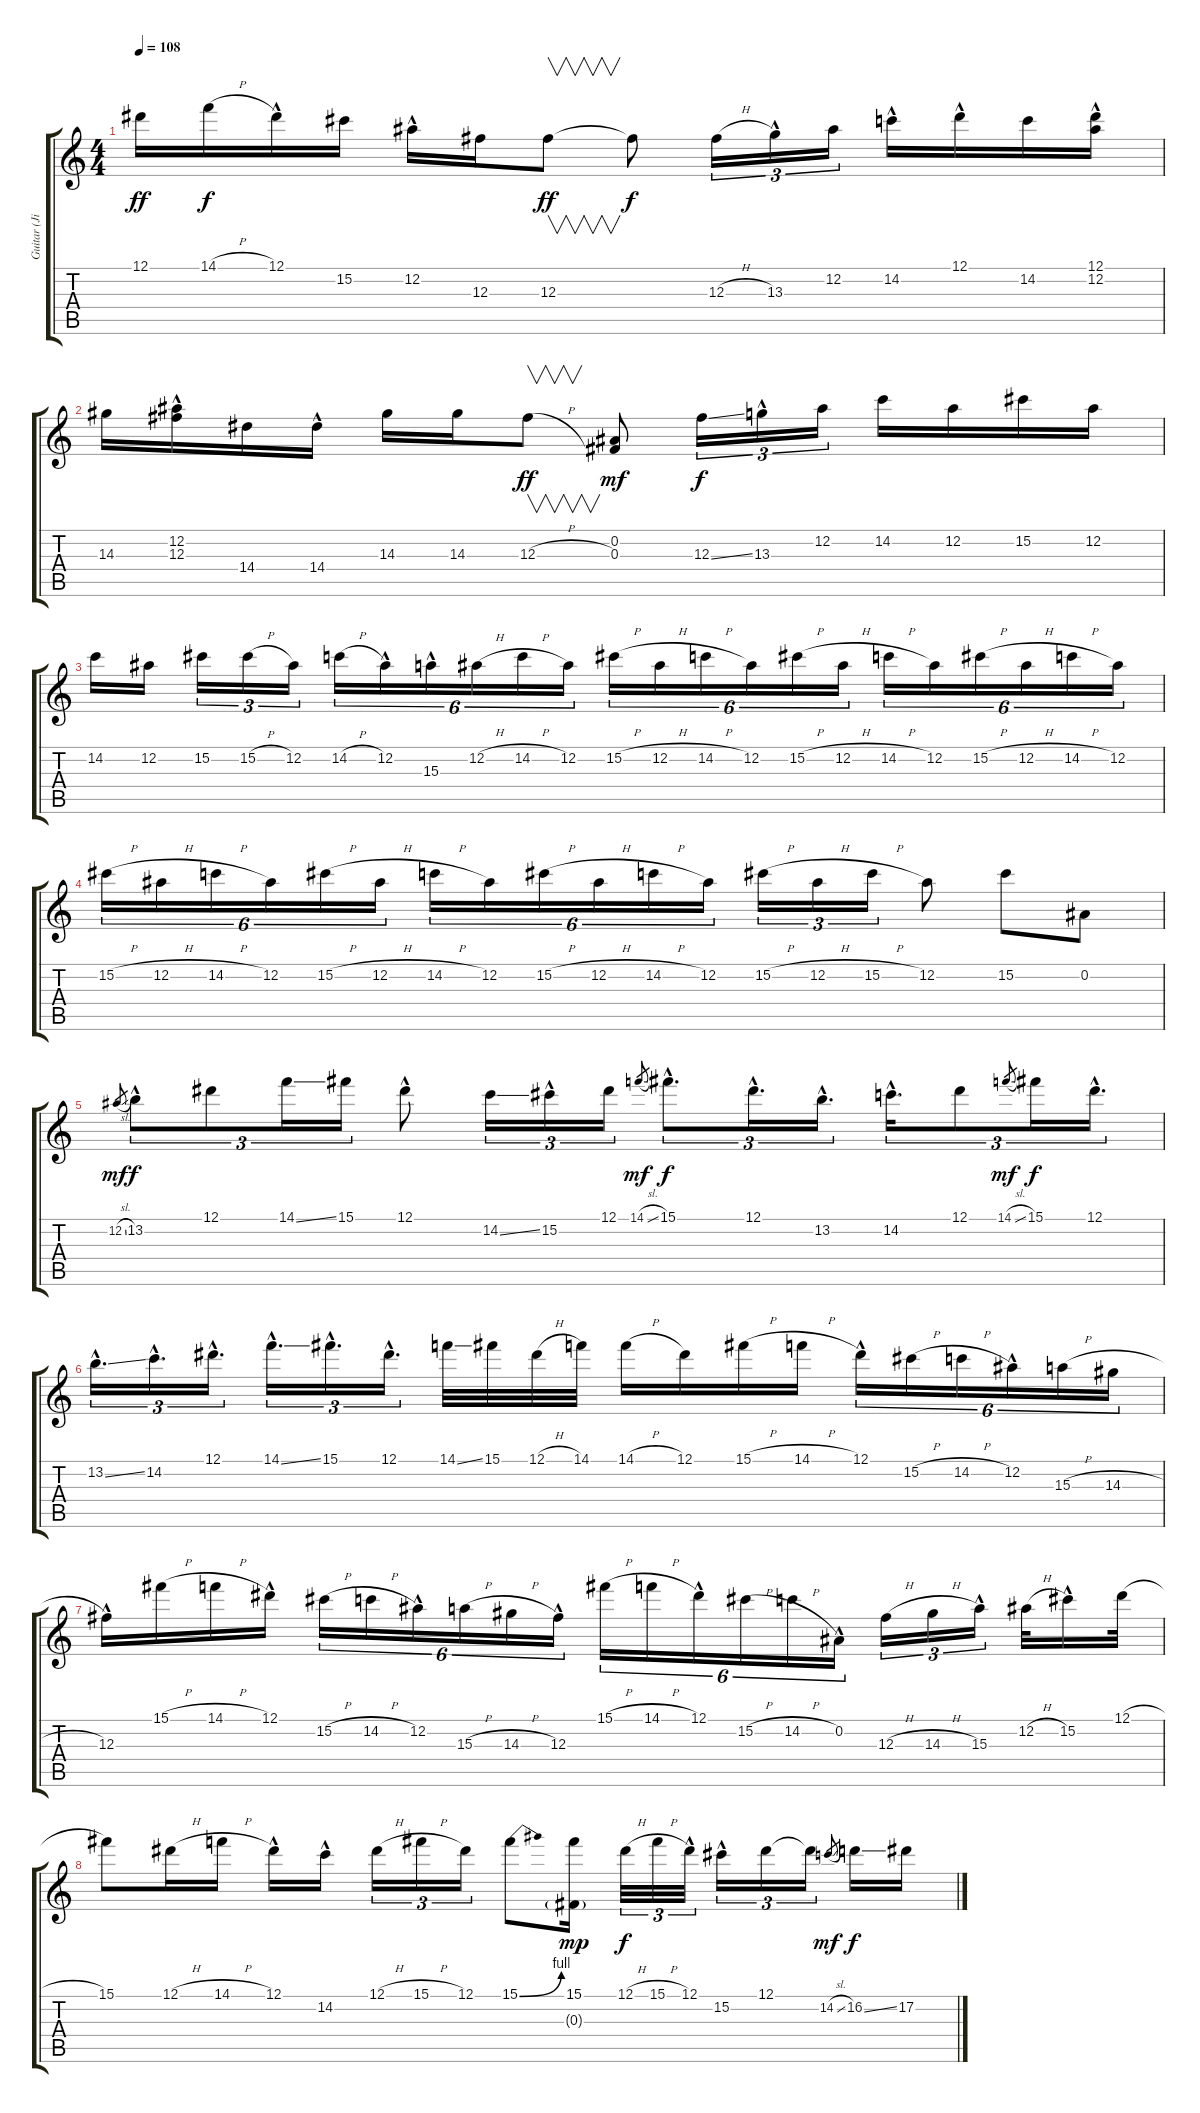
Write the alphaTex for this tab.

\track ("Guitar (Jimi Hendrix)" "Guitar (Ji") {instrument overdrivenguitar}
\staff {score tabs}
\tuning (Eb4 Bb3 Gb3 Db3 Ab2 Eb2) {hide}
\ts (4 4)
\tempo 108
\clef g2
\ks c
12.1.16{dy ff} 14.1{h}.16{dy f} 12.1{hac}.16 15.2.16 12.2{hac}.16 12.3.16 12.3.8{v dy ff} 12.3{t}.8{dy f} 12.3{h}.16{tu (3 2)} 13.3{hac}.16{tu (3 2)} 12.2.16{tu (3 2)} 14.2{hac}.16 12.1{hac}.16 14.2.16 (12.1{hac} 12.2{hac}).16 |
14.3.16 (12.2{hac} 12.3{hac}).16 14.4.16 14.4{hac}.16 14.3.16 14.3.16 12.3{h}.8{v dy ff} (0.2 0.3).8{dy mf} 12.3{ss}.16{tu (3 2) dy f} 13.3{hac}.16{tu (3 2)} 12.2.16{tu (3 2)} 14.2.16 12.2.16 15.2.16 12.2.16 |
14.2.16 12.2.16 15.2.16{tu (3 2)} 15.2{h}.16{tu (3 2)} 12.2.16{tu (3 2)} 14.2{h}.16{tu (6 4)} 12.2{hac}.16{tu (6 4)} 15.3{hac}.16{tu (6 4)} 12.2{h}.16{tu (6 4)} 14.2{h}.16{tu (6 4)} 12.2.16{tu (6 4)} 15.2{h}.16{tu (6 4)} 12.2{h}.16{tu (6 4)} 14.2{h}.16{tu (6 4)} 12.2.16{tu (6 4)} 15.2{h}.16{tu (6 4)} 12.2{h}.16{tu (6 4)} 14.2{h}.16{tu (6 4)} 12.2.16{tu (6 4)} 15.2{h}.16{tu (6 4)} 12.2{h}.16{tu (6 4)} 14.2{h}.16{tu (6 4)} 12.2.16{tu (6 4)} |
15.2{h}.16{tu (6 4)} 12.2{h}.16{tu (6 4)} 14.2{h}.16{tu (6 4)} 12.2.16{tu (6 4)} 15.2{h}.16{tu (6 4)} 12.2{h}.16{tu (6 4)} 14.2{h}.16{tu (6 4)} 12.2.16{tu (6 4)} 15.2{h}.16{tu (6 4)} 12.2{h}.16{tu (6 4)} 14.2{h}.16{tu (6 4)} 12.2.16{tu (6 4)} 15.2{h}.16{tu (3 2)} 12.2{h}.16{tu (3 2)} 15.2{h}.16{tu (3 2)} 12.2.8 15.2.8 0.2.8 |
12.2{sl}.8{gr dy mf} 13.2{hac}.8{tu (3 2) dy f} 12.1.8{tu (3 2)} 14.1{ss}.16{tu (3 2)} 15.1.16{tu (3 2)} 12.1{hac}.8 14.2{ss}.16{tu (3 2)} 15.2{hac}.16{tu (3 2)} 12.1.16{tu (3 2)} 14.1{sl}.8{gr dy mf} 15.1{hac}.8{d tu (3 2) dy f} 12.1{hac}.16{d tu (3 2)} 13.2{hac}.16{d tu (3 2)} 14.2{hac}.16{d tu (3 2)} 12.1.8{tu (3 2)} 14.1{sl}.8{gr dy mf} 15.1.16{tu (3 2) dy f} 12.1{hac}.16{d tu (3 2)} |
13.2{ss hac}.16{d tu (3 2)} 14.2{hac}.16{d tu (3 2)} 12.1{hac}.16{d tu (3 2)} 14.1{ss hac}.16{d tu (3 2)} 15.1{hac}.16{d tu (3 2)} 12.1{hac}.16{d tu (3 2)} 14.1{ss}.32 15.1.32 12.1{h}.32 14.1.32 14.1{h}.16 12.1.16 15.1{h}.16 14.1{h}.16 12.1{hac}.16{tu (6 4)} 15.2{h}.16{tu (6 4)} 14.2{h}.16{tu (6 4)} 12.2{hac}.16{tu (6 4)} 15.3{h}.16{tu (6 4)} 14.3{h}.16{tu (6 4)} |
12.3{hac}.16 15.1{h}.16 14.1{h}.16 12.1{hac}.16 15.2{h}.16{tu (6 4)} 14.2{h}.16{tu (6 4)} 12.2{hac}.16{tu (6 4)} 15.3{h}.16{tu (6 4)} 14.3{h}.16{tu (6 4)} 12.3{hac}.16{tu (6 4)} 15.1{h}.16{tu (6 4)} 14.1{h}.16{tu (6 4)} 12.1{hac}.16{tu (6 4)} 15.2{h}.16{tu (6 4)} 14.2{h}.16{tu (6 4)} 0.2{hac}.16{tu (6 4)} 12.3{h}.16{tu (3 2)} 14.3{h}.16{tu (3 2)} 15.3{hac}.16{tu (3 2)} 12.2{h}.32 15.2{hac}.16 12.1{h}.32 |
15.1.8 12.1{h}.16 14.1{h}.16 12.1{hac}.16 14.2{hac}.16 12.1{h}.16{tu (3 2)} 15.1{h}.16{tu (3 2)} 12.1.16{tu (3 2)} 15.1{be (bend 0 0 60 4)}.8 (15.1 0.3{g}).16{dy mp} 12.1{h}.32{tu (3 2) dy f} 15.1{h}.32{tu (3 2)} 12.1{hac}.32{tu (3 2)} 15.2{hac}.16{tu (3 2)} 12.1.16{tu (3 2)} 12.1{t}.16{tu (3 2)} 14.2{sl}.8{gr dy mf} 16.2{ss}.16{dy f} 17.2.16
